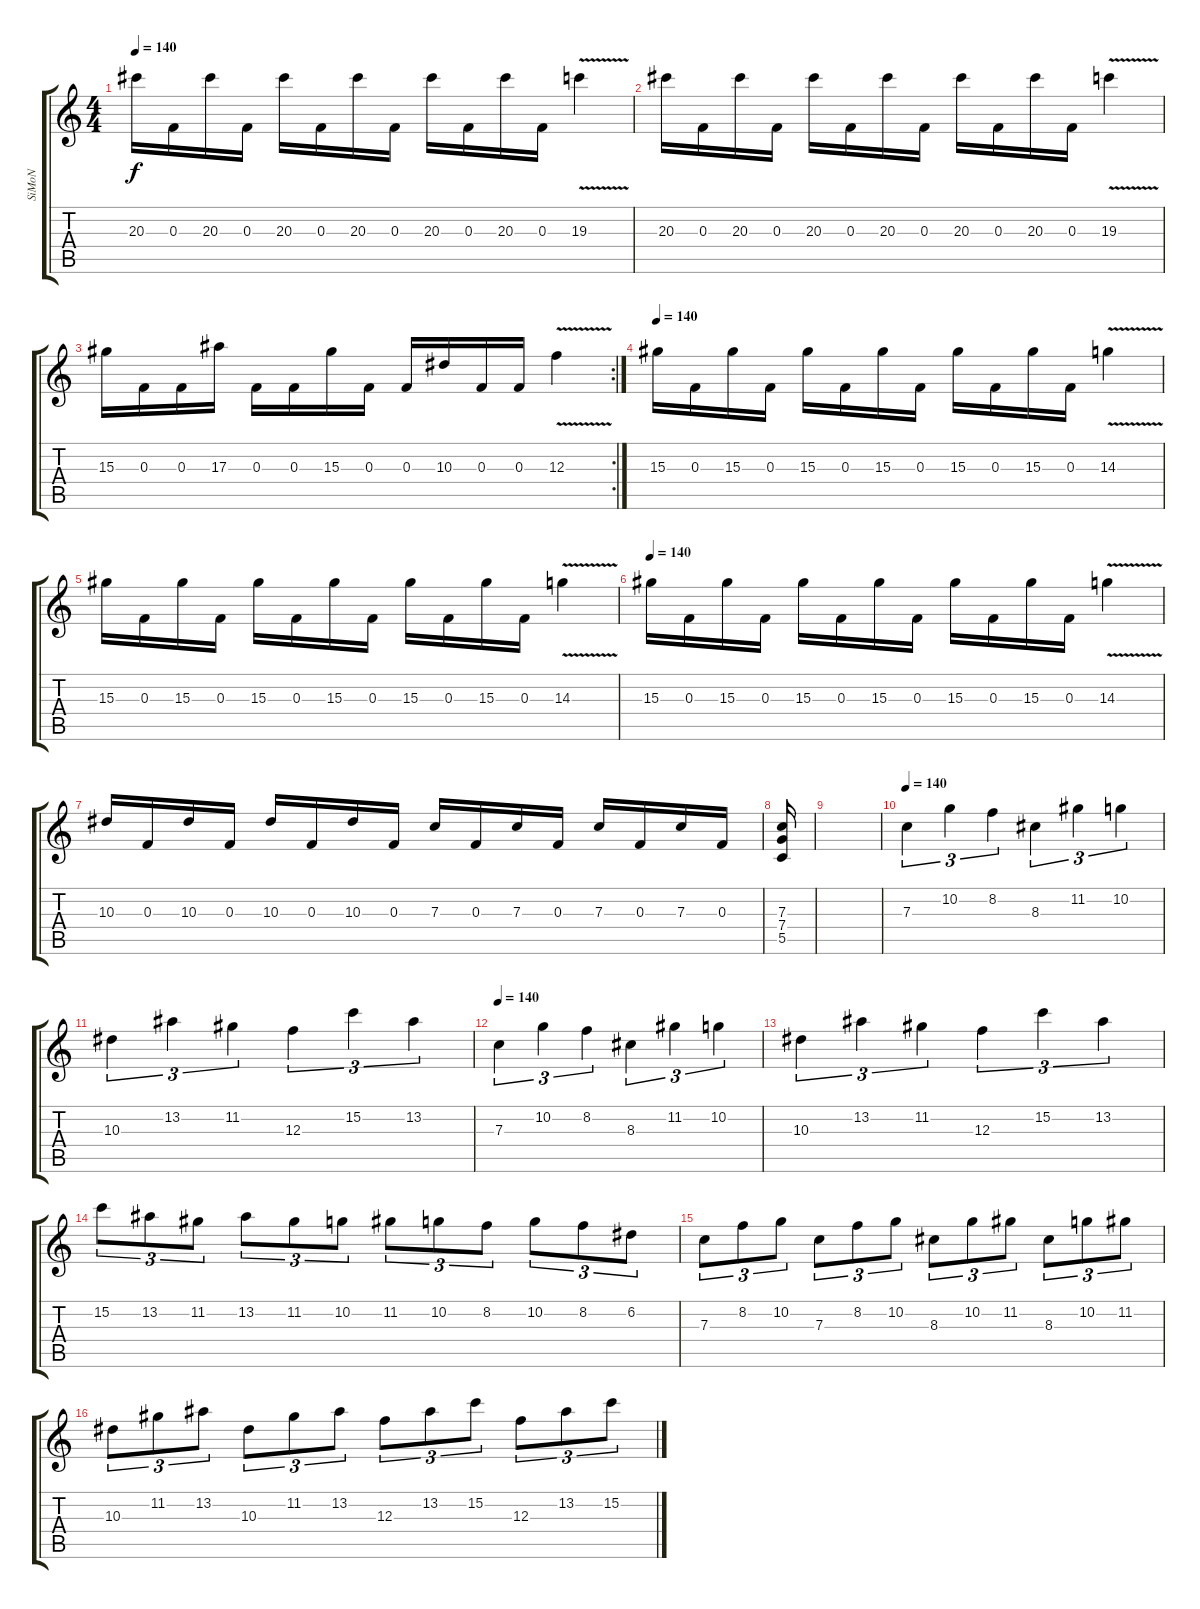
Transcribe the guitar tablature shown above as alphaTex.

\track ("SiMoN" "SiMoN") {instrument distortionguitar}
\staff {score tabs}
\tuning (D4 A3 F3 C3 G2 C2) {hide}
\ts (4 4)
\tempo 140
\clef g2
\ks c
20.3.16{dy f} 0.3.16 20.3.16 0.3.16 20.3.16 0.3.16 20.3.16 0.3.16 20.3.16 0.3.16 20.3.16 0.3.16 19.3{v}.4 |
20.3.16 0.3.16 20.3.16 0.3.16 20.3.16 0.3.16 20.3.16 0.3.16 20.3.16 0.3.16 20.3.16 0.3.16 19.3{v}.4 |
\rc 2
15.3.16 0.3.16 0.3.16 17.3.16 0.3.16 0.3.16 15.3.16 0.3.16 0.3.16 10.3.16 0.3.16 0.3.16 12.3{v}.4 |
\tempo 140
15.3.16 0.3.16 15.3.16 0.3.16 15.3.16 0.3.16 15.3.16 0.3.16 15.3.16 0.3.16 15.3.16 0.3.16 14.3{v}.4 |
15.3.16 0.3.16 15.3.16 0.3.16 15.3.16 0.3.16 15.3.16 0.3.16 15.3.16 0.3.16 15.3.16 0.3.16 14.3{v}.4 |
\tempo 140
15.3.16 0.3.16 15.3.16 0.3.16 15.3.16 0.3.16 15.3.16 0.3.16 15.3.16 0.3.16 15.3.16 0.3.16 14.3{v}.4 |
10.3.16{volume 16 balance 16} 0.3.16 10.3.16 0.3.16 10.3.16 0.3.16 10.3.16 0.3.16 7.3.16 0.3.16 7.3.16 0.3.16 7.3.16 0.3.16 7.3.16 0.3.16 |
(7.3 7.4 5.5).16 |
|
\tempo 140
7.3.4{tu (3 2)} 10.2.4{tu (3 2)} 8.2.4{tu (3 2)} 8.3.4{tu (3 2)} 11.2.4{tu (3 2)} 10.2.4{tu (3 2)} |
10.3.4{tu (3 2)} 13.2.4{tu (3 2)} 11.2.4{tu (3 2)} 12.3.4{tu (3 2)} 15.2.4{tu (3 2)} 13.2.4{tu (3 2)} |
\tempo 140
7.3.4{tu (3 2)} 10.2.4{tu (3 2)} 8.2.4{tu (3 2)} 8.3.4{tu (3 2)} 11.2.4{tu (3 2)} 10.2.4{tu (3 2)} |
10.3.4{tu (3 2)} 13.2.4{tu (3 2)} 11.2.4{tu (3 2)} 12.3.4{tu (3 2)} 15.2.4{tu (3 2)} 13.2.4{tu (3 2)} |
15.2.8{tu (3 2)} 13.2.8{tu (3 2)} 11.2.8{tu (3 2)} 13.2.8{tu (3 2)} 11.2.8{tu (3 2)} 10.2.8{tu (3 2)} 11.2.8{tu (3 2)} 10.2.8{tu (3 2)} 8.2.8{tu (3 2)} 10.2.8{tu (3 2)} 8.2.8{tu (3 2)} 6.2.8{tu (3 2)} |
7.3.8{tu (3 2)} 8.2.8{tu (3 2)} 10.2.8{tu (3 2)} 7.3.8{tu (3 2)} 8.2.8{tu (3 2)} 10.2.8{tu (3 2)} 8.3.8{tu (3 2)} 10.2.8{tu (3 2)} 11.2.8{tu (3 2)} 8.3.8{tu (3 2)} 10.2.8{tu (3 2)} 11.2.8{tu (3 2)} |
10.3.8{tu (3 2)} 11.2.8{tu (3 2)} 13.2.8{tu (3 2)} 10.3.8{tu (3 2)} 11.2.8{tu (3 2)} 13.2.8{tu (3 2)} 12.3.8{tu (3 2)} 13.2.8{tu (3 2)} 15.2.8{tu (3 2)} 12.3.8{tu (3 2)} 13.2.8{tu (3 2)} 15.2.8{tu (3 2)}
